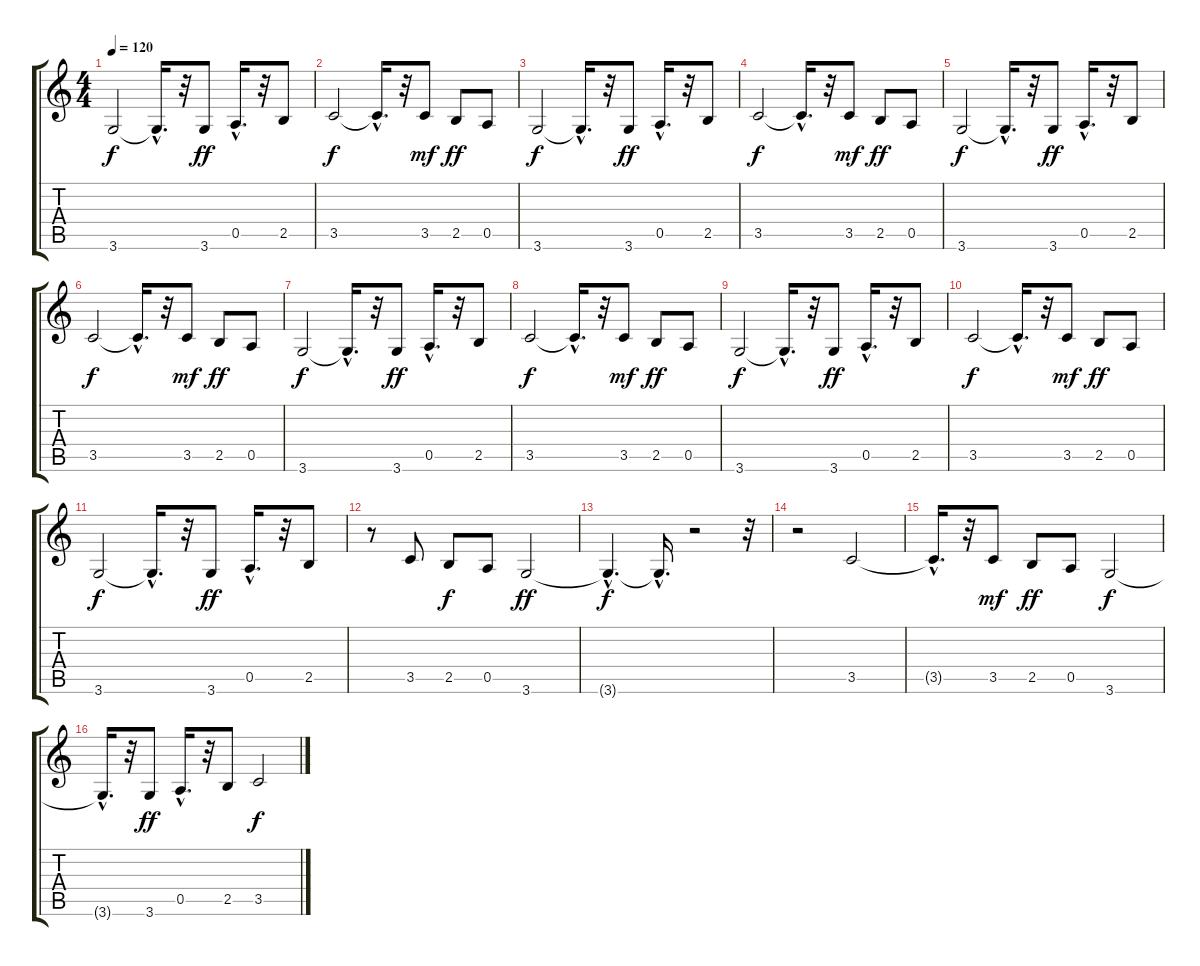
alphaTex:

\track "" {instrument acousticguitarnylon}
\staff {score tabs}
\tuning (E4 B3 G3 D3 A2 E2) {hide}
\ts (4 4)
\tempo 120
\clef g2
\ks c
3.6.2{dy f} 3.6{hac t}.16{d} r.32 3.6.8{dy ff} 0.5{hac}.16{d} r.32 2.5.8 |
3.5.2{dy f} 3.5{hac t}.16{d} r.32 3.5.8{dy mf} 2.5.8{dy ff} 0.5.8 |
3.6.2{dy f} 3.6{hac t}.16{d} r.32 3.6.8{dy ff} 0.5{hac}.16{d} r.32 2.5.8 |
3.5.2{dy f} 3.5{hac t}.16{d} r.32 3.5.8{dy mf} 2.5.8{dy ff} 0.5.8 |
3.6.2{dy f} 3.6{hac t}.16{d} r.32 3.6.8{dy ff} 0.5{hac}.16{d} r.32 2.5.8 |
3.5.2{dy f} 3.5{hac t}.16{d} r.32 3.5.8{dy mf} 2.5.8{dy ff} 0.5.8 |
3.6.2{dy f} 3.6{hac t}.16{d} r.32 3.6.8{dy ff} 0.5{hac}.16{d} r.32 2.5.8 |
3.5.2{dy f} 3.5{hac t}.16{d} r.32 3.5.8{dy mf} 2.5.8{dy ff} 0.5.8 |
3.6.2{dy f} 3.6{hac t}.16{d} r.32 3.6.8{dy ff} 0.5{hac}.16{d} r.32 2.5.8 |
3.5.2{dy f} 3.5{hac t}.16{d} r.32 3.5.8{dy mf} 2.5.8{dy ff} 0.5.8 |
3.6.2{dy f} 3.6{hac t}.16{d} r.32 3.6.8{dy ff} 0.5{hac}.16{d} r.32 2.5.8 |
r.8 3.5.8 2.5.8{dy f} 0.5.8 3.6.2{dy ff} |
3.6{hac t}.4{d dy f} 3.6{hac t}.16{d} r.2 r.32 |
r.2 3.5.2 |
3.5{hac t}.16{d} r.32 3.5.8{dy mf} 2.5.8{dy ff} 0.5.8 3.6.2{dy f} |
3.6{hac t}.16{d} r.32 3.6.8{dy ff} 0.5{hac}.16{d} r.32 2.5.8 3.5.2{dy f}
